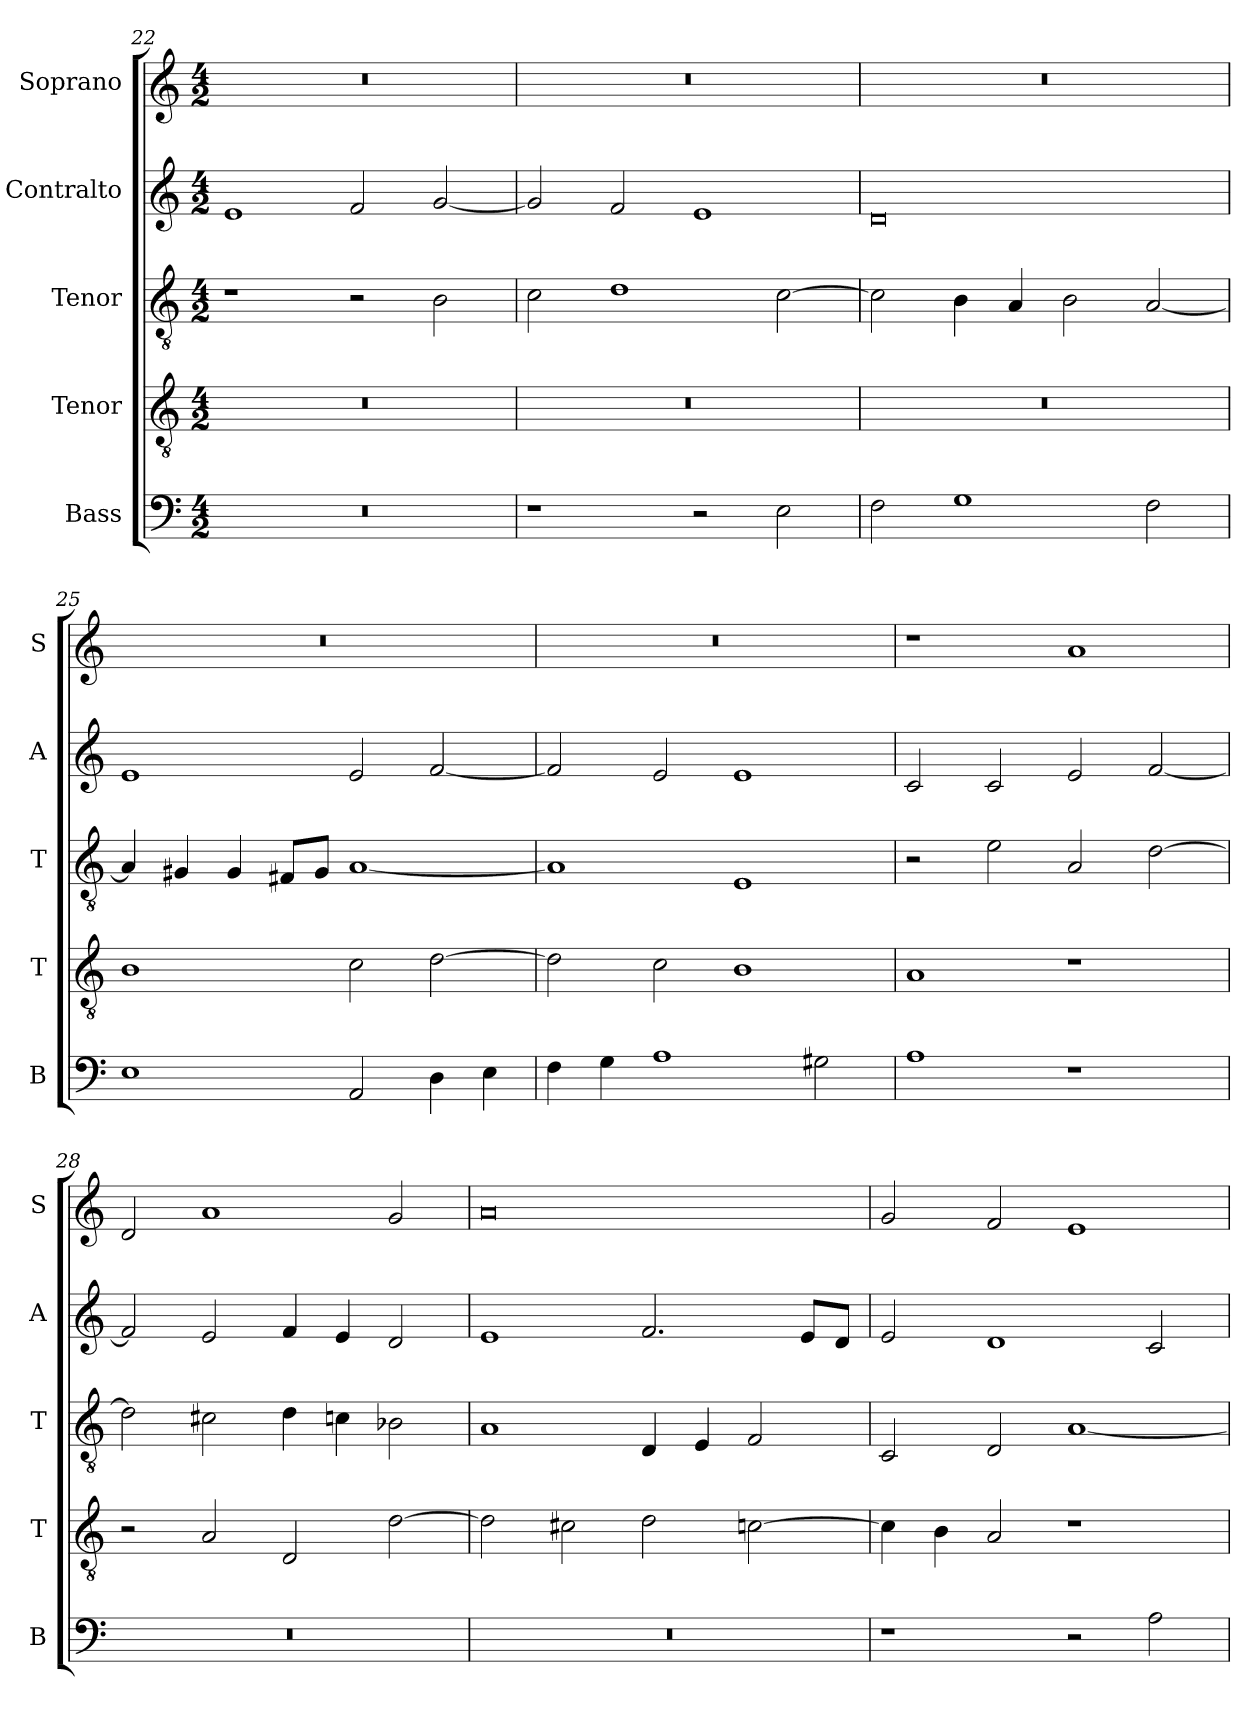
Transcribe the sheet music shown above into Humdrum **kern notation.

**kern	**kern	**kern	**kern	**kern
*part5	*part4	*part3	*part2	*part1
*staff5	*staff4	*staff3	*staff2	*staff1
*I"Bass	*I"Tenor	*I"Tenor	*I"Contralto	*I"Soprano
*I'B	*I'T	*I'T	*I'A	*I'S
*clefF4	*clefGv2	*clefGv2	*clefG2	*clefG2
*k[]	*k[]	*k[]	*k[]	*k[]
*D:dor	*D:dor	*D:dor	*D:dor	*D:dor
*M4/2	*M4/2	*M4/2	*M4/2	*M4/2
=22	=22	=22	=22	=22
0r	0r	1r	1e	0r
.	.	2r	2f	.
.	.	2B	[2g	.
=23	=23	=23	=23	=23
1r	0r	2c	2g]	0r
.	.	1d	2f	.
2r	.	.	1e	.
2E	.	[2c	.	.
=24	=24	=24	=24	=24
2F	0r	2c]	0d	0r
1G	.	4B	.	.
.	.	4A	.	.
.	.	2B	.	.
2F	.	[2A	.	.
=25	=25	=25	=25	=25
1E	1B	4A]	1e	0r
.	.	4G#X	.	.
.	.	4G#	.	.
.	.	8F#X/L	.	.
.	.	8G#/J	.	.
2AA	2c	[1A	2e	.
4D	[2d	.	[2f	.
4E	.	.	.	.
=26	=26	=26	=26	=26
4F	2d]	1A]	2f]	0r
4G	.	.	.	.
1A	2c	.	2e	.
.	1B	1E	1e	.
2G#X	.	.	.	.
=27	=27	=27	=27	=27
1A	1A	2r	2c	1r
.	.	2e	2c	.
1r	1r	2A	2e	1a
.	.	[2d	[2f	.
=28	=28	=28	=28	=28
0r	2r	2d]	2f]	2d
.	2A	2c#X	2e	1a
.	2D	4d	4f	.
.	.	4cn	4e	.
.	[2d	2B-X	2d	2g
=29	=29	=29	=29	=29
0r	2d]	1A	1e	0a
.	2c#X	.	.	.
.	2d	4D	2.f	.
.	.	4E	.	.
.	[2cn	2F	.	.
.	.	.	8e/L	.
.	.	.	8d/J	.
=30	=30	=30	=30	=30
1r	4c]	2C	2e	2g
.	4B	.	.	.
.	2A	2D	1d	2f
2r	1r	[1A	.	1e
2A	.	.	2c	.
=	=	=	=	=
*-	*-	*-	*-	*-
